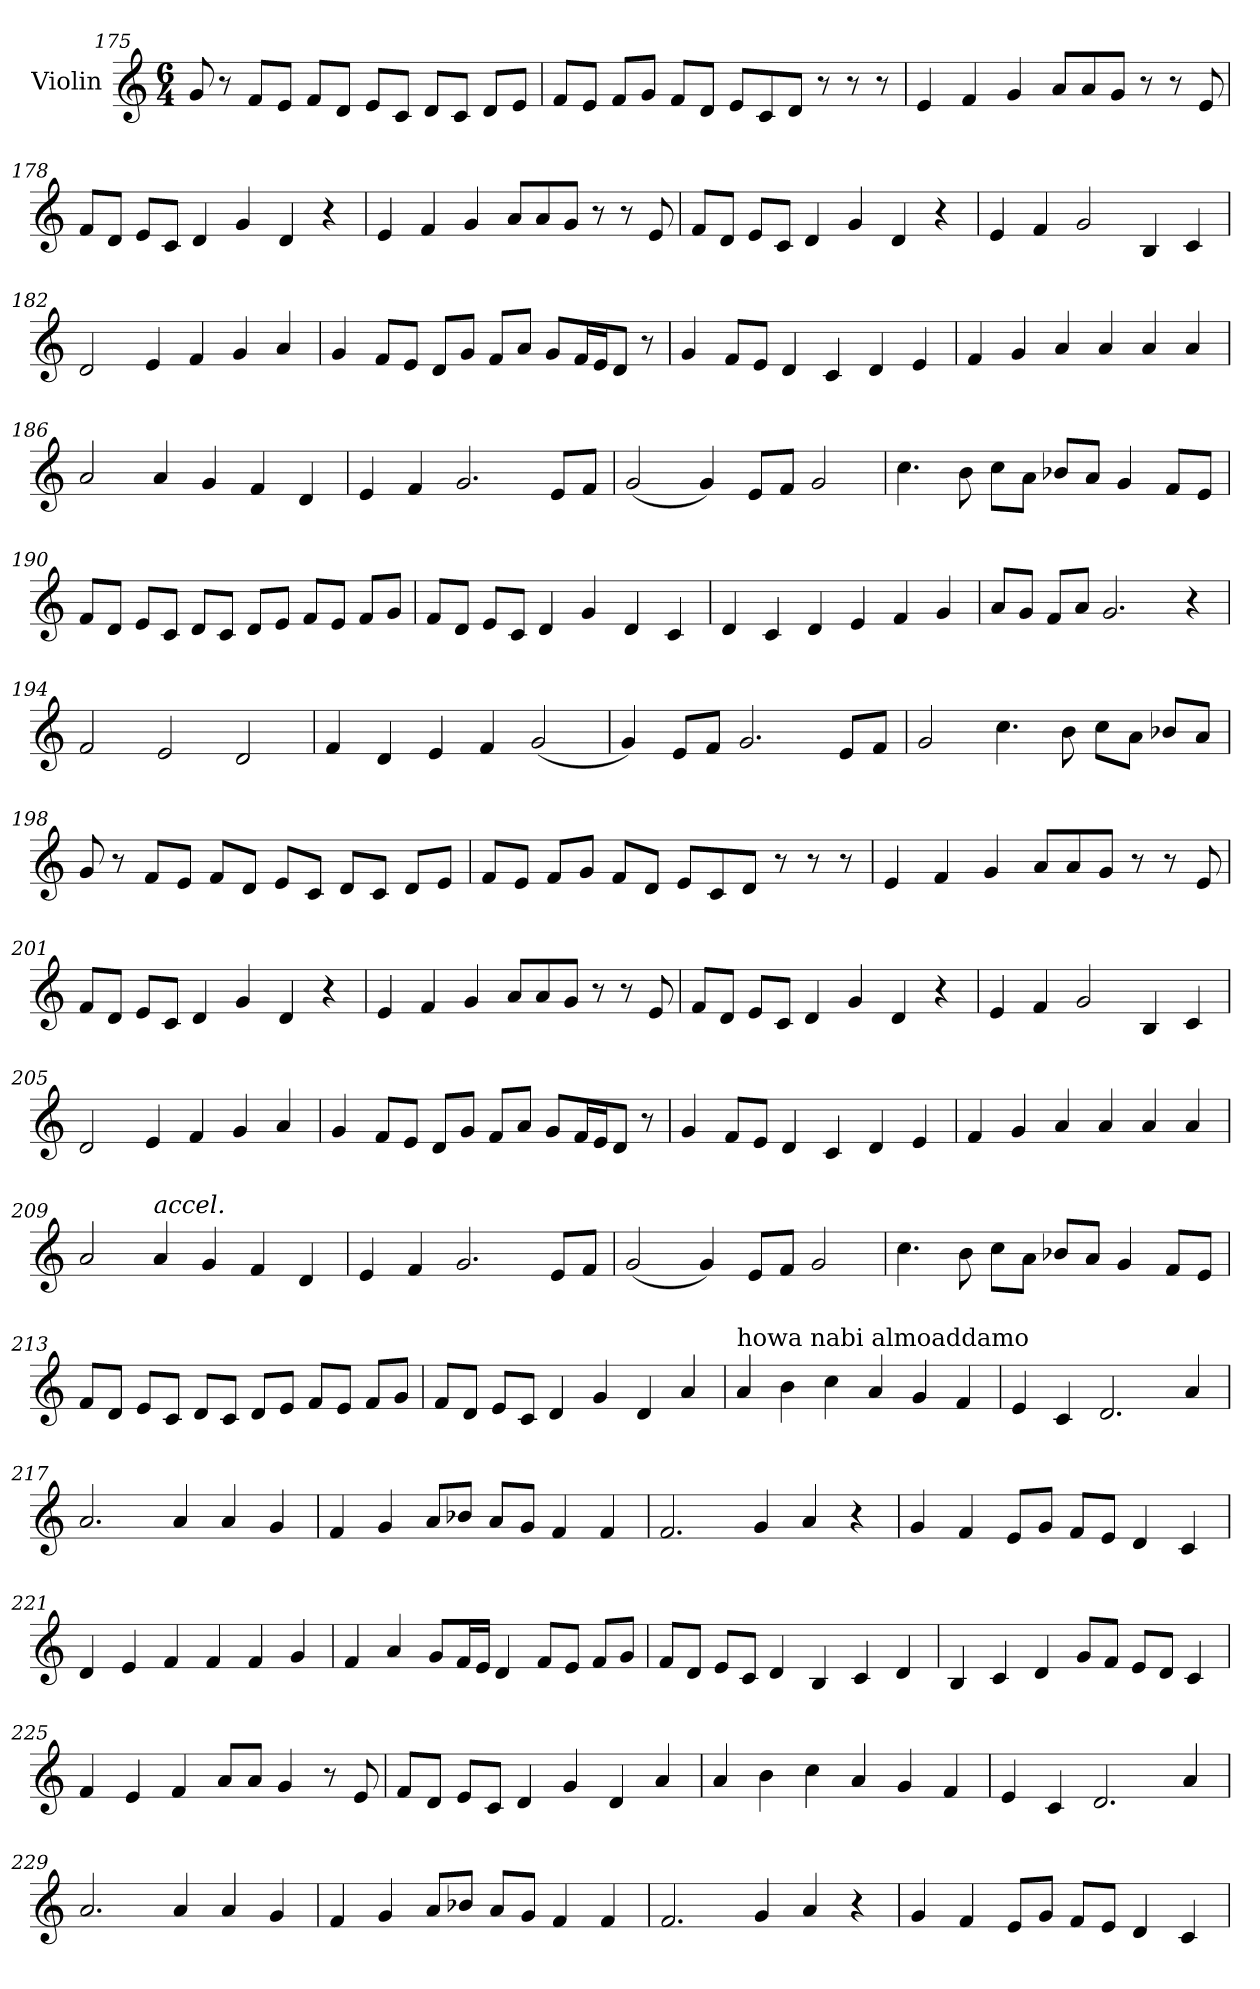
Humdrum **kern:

**kern
*part1
*staff1
*I"Violin
*clefG2
*k[]
*M6/4
=175
8g/
8r
8f/L
8e/J
8f/L
8d/J
8e/L
8c/J
8d/L
8c/J
8d/L
8e/J
=176
8f/L
8e/J
8f/L
8g/J
8f/L
8d/J
8e/L
8c/
8d/J
8r
8r
8r
!!LO:LB:g=z
=177
4e/
4f/
4g/
8a/L
8a/
8g/J
8r
8r
8e/
=178
8f/L
8d/J
8e/L
8c/J
4d/
4g/
4d/
4r
=179
4e/
4f/
4g/
8a/L
8a/
8g/J
8r
8r
8e/
!!LO:LB:g=z
=180
8f/L
8d/J
8e/L
8c/J
4d/
4g/
4d/
4r
=181
4e/
4f/
2g/
4B/
4c/
=182
2d/
4e/
4f/
4g/
4a/
!!LO:PB:g=z
=183
4g/
8f/L
8e/J
8d/L
8g/J
8f/L
8a/J
8g/L
16f/L
16e/J
8d/J
8r
=184
4g/
8f/L
8e/J
4d/
4c/
4d/
4e/
=185
4f/
4g/
4a/
4a/
4a/
4a/
!!LO:LB:g=z
=186
2a/
4a/
4g/
4f/
4d/
=187
4e/
4f/
2.g/
8e/L
8f/J
=188
(<2g/
4g/)
8e/L
8f/J
2g/
=189
4.cc\
8b\
8cc\L
8a\J
8b-X/L
8a/J
4g/
8f/L
8e/J
!!LO:LB:g=z
=190
8f/L
8d/J
8e/L
8c/J
8d/L
8c/J
8d/L
8e/J
8f/L
8e/J
8f/L
8g/J
=191
8f/L
8d/J
8e/L
8c/J
4d/
4g/
4d/
4c/
=192
4d/
4c/
4d/
4e/
4f/
4g/
!!LO:LB:g=z
=193
8a/L
8g/J
8f/L
8a/J
2.g/
4r
=194
2f/
2e/
2d/
=195
4f/
4d/
4e/
4f/
(<2g/
=196
4g/)
8e/L
8f/J
2.g/
8e/L
8f/J
!!LO:LB:g=z
=197
2g/
4.cc\
8b\
8cc\L
8a\J
8b-X/L
8a/J
=198
8g/
8r
8f/L
8e/J
8f/L
8d/J
8e/L
8c/J
8d/L
8c/J
8d/L
8e/J
=199
8f/L
8e/J
8f/L
8g/J
8f/L
8d/J
8e/L
8c/
8d/J
8r
8r
8r
!!LO:LB:g=z
=200
4e/
4f/
4g/
8a/L
8a/
8g/J
8r
8r
8e/
=201
8f/L
8d/J
8e/L
8c/J
4d/
4g/
4d/
4r
=202
4e/
4f/
4g/
8a/L
8a/
8g/J
8r
8r
8e/
!!LO:LB:g=z
=203
8f/L
8d/J
8e/L
8c/J
4d/
4g/
4d/
4r
=204
4e/
4f/
2g/
4B/
4c/
=205
2d/
4e/
4f/
4g/
4a/
!!LO:LB:g=z
=206
4g/
8f/L
8e/J
8d/L
8g/J
8f/L
8a/J
8g/L
16f/L
16e/J
8d/J
8r
=207
4g/
8f/L
8e/J
4d/
4c/
4d/
4e/
=208
4f/
4g/
4a/
4a/
4a/
4a/
!!LO:PB:g=z
=209
2a/
!LO:TX:a:i:t=accel.
4a/
4g/
4f/
4d/
=210
4e/
4f/
2.g/
8e/L
8f/J
=211
(<2g/
4g/)
8e/L
8f/J
2g/
=212
4.cc\
8b\
8cc\L
8a\J
8b-X/L
8a/J
4g/
8f/L
8e/J
!!LO:LB:g=z
=213
8f/L
8d/J
8e/L
8c/J
8d/L
8c/J
8d/L
8e/J
8f/L
8e/J
8f/L
8g/J
=214
8f/L
8d/J
8e/L
8c/J
4d/
4g/
4d/
4a/
=215
!LO:TX:a:t=howa nabi almoaddamo
4a/
4b\
4cc\
4a/
4g/
4f/
=216
*MM100
4e/
4c/
2.d/
4a/
!!LO:LB:g=z
=217
2.a/
4a/
4a/
4g/
=218
4f/
4g/
8a/L
8b-X/J
8a/L
8g/J
4f/
4f/
=219
2.f/
4g/
4a/
4r
=220
4g/
4f/
8e/L
8g/J
8f/L
8e/J
4d/
4c/
!!LO:LB:g=z
=221
4d/
4e/
4f/
4f/
4f/
4g/
=222
4f/
4a/
8g/L
16f/L
16e/JJ
4d/
8f/L
8e/J
8f/L
8g/J
=223
8f/L
8d/J
8e/L
8c/J
4d/
4B/
4c/
4d/
!!LO:LB:g=z
=224
4B/
4c/
4d/
8g/L
8f/J
8e/L
8d/J
4c/
=225
4f/
4e/
4f/
8a/L
8a/J
4g/
8r
8e/
=226
8f/L
8d/J
8e/L
8c/J
4d/
4g/
4d/
4a/
!!LO:LB:g=z
=227
4a/
4b\
4cc\
4a/
4g/
4f/
=228
4e/
4c/
2.d/
4a/
=229
2.a/
4a/
4a/
4g/
=230
4f/
4g/
8a/L
8b-X/J
8a/L
8g/J
4f/
4f/
!!LO:LB:g=z
=231
2.f/
4g/
4a/
4r
=232
4g/
4f/
8e/L
8g/J
8f/L
8e/J
4d/
4c/
=
*-
